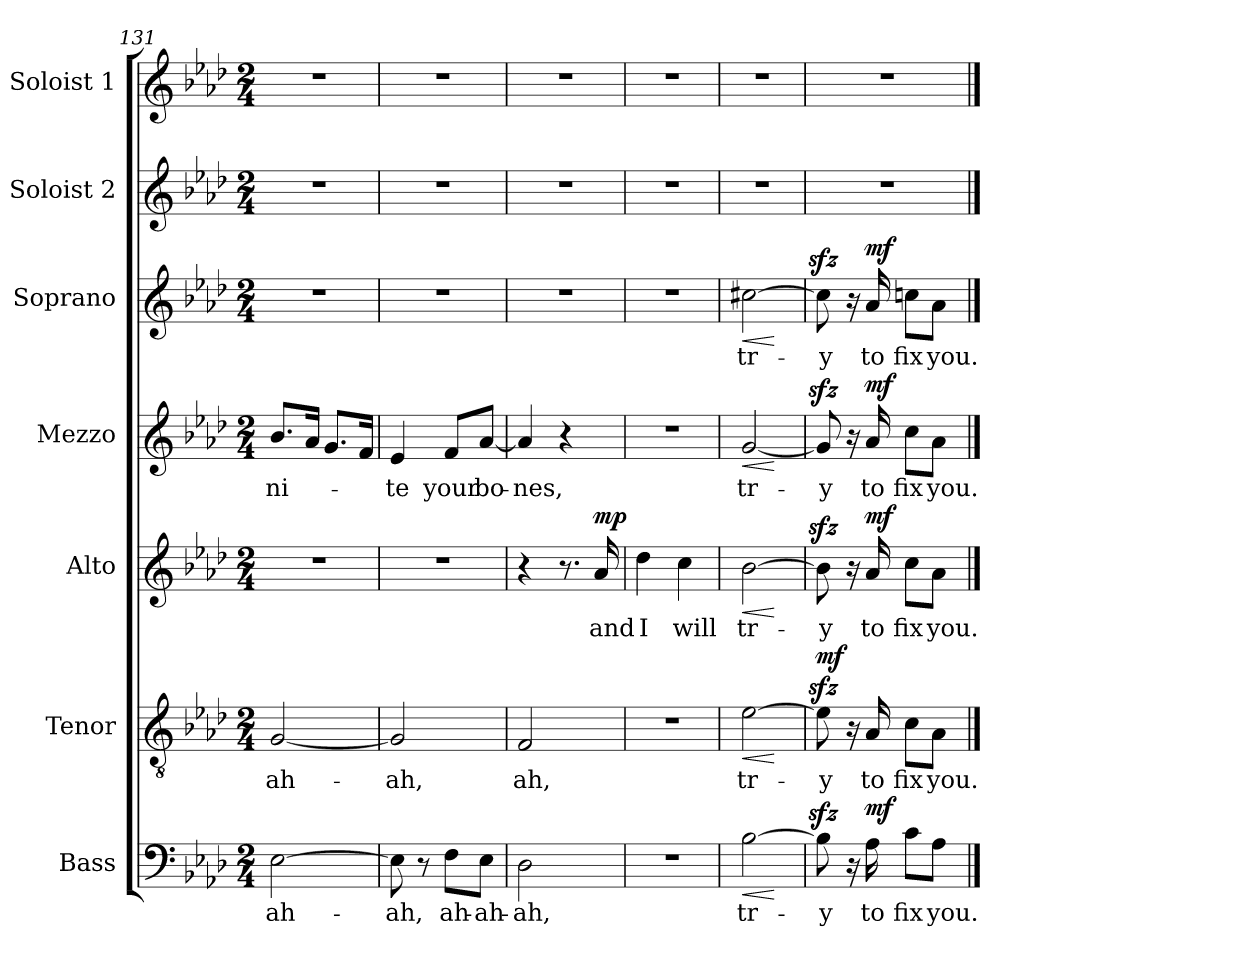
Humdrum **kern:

**kern	**text	**dynam	**kern	**text	**dynam	**kern	**text	**dynam	**kern	**text	**dynam	**kern	**text	**dynam	**kern	**kern
*part7	*part7	*part7	*part6	*part6	*part6	*part5	*part5	*part5	*part4	*part4	*part4	*part3	*part3	*part3	*part2	*part1
*staff7	*staff7	*staff7	*staff6	*staff6	*staff6	*staff5	*staff5	*staff5	*staff4	*staff4	*staff4	*staff3	*staff3	*staff3	*staff2	*staff1
*I"Bass	*	*	*I"Tenor	*	*	*I"Alto	*	*	*I"Mezzo	*	*	*I"Soprano	*	*	*I"Soloist 2	*I"Soloist 1
*I'B.	*	*	*I'T.	*	*	*I'A.	*	*	*	*	*	*I'S.	*	*	*I'Sol.	*I'Sol.
*clefF4	*	*	*clefGv2	*	*	*clefG2	*	*	*clefG2	*	*	*clefG2	*	*	*clefG2	*clefG2
*k[b-e-a-d-]	*	*	*k[b-e-a-d-]	*	*	*k[b-e-a-d-]	*	*	*k[b-e-a-d-]	*	*	*k[b-e-a-d-]	*	*	*k[b-e-a-d-]	*k[b-e-a-d-]
*M2/4	*	*	*M2/4	*	*	*M2/4	*	*	*M2/4	*	*	*M2/4	*	*	*M2/4	*M2/4
=131	=131	=131	=131	=131	=131	=131	=131	=131	=131	=131	=131	=131	=131	=131	=131	=131
!	!LO:LY:b	!	!	!LO:LY:b	!	!	!	!	!	!LO:LY:b	!	!	!	!	!	!
[2E-\	ah-	.	[2G/	ah-	.	2r	.	.	8.b-/L	-ni-	.	2r	.	.	2r	2r
.	.	.	.	.	.	.	.	.	16a-/Jk	.	.	.	.	.	.	.
.	.	.	.	.	.	.	.	.	8.g/L	.	.	.	.	.	.	.
.	.	.	.	.	.	.	.	.	16f/Jk	.	.	.	.	.	.	.
=132	=132	=132	=132	=132	=132	=132	=132	=132	=132	=132	=132	=132	=132	=132	=132	=132
!	!LO:LY:b	!	!	!LO:LY:b	!	!	!	!	!	!LO:LY:b	!	!	!	!	!	!
8E-\]	-ah,	.	2G/]	-ah,	.	2r	.	.	4e-/	-te	.	2r	.	.	2r	2r
8r	.	.	.	.	.	.	.	.	.	.	.	.	.	.	.	.
!	!LO:LY:b	!	!	!	!	!	!	!	!	!LO:LY:b	!	!	!	!	!	!
8F\L	ah-	.	.	.	.	.	.	.	8f/L	your	.	.	.	.	.	.
!	!LO:LY:b	!	!	!	!	!	!	!	!	!LO:LY:b	!	!	!	!	!	!
8E-\J	-ah-	.	.	.	.	.	.	.	[8a-/J	bo-	.	.	.	.	.	.
=133	=133	=133	=133	=133	=133	=133	=133	=133	=133	=133	=133	=133	=133	=133	=133	=133
!	!LO:LY:b	!	!	!LO:LY:b	!	!	!	!	!	!LO:LY:b	!	!	!	!	!	!
2D-\	-ah,	.	2F/	ah,	.	4r	.	.	4a-/]	-nes,	.	2r	.	.	2r	2r
.	.	.	.	.	.	8.r	.	.	4r	.	.	.	.	.	.	.
!	!	!	!	!	!	!	!LO:LY:b	!LO:DY:a	!	!	!	!	!	!	!	!
.	.	.	.	.	.	16a-/	and	mp	.	.	.	.	.	.	.	.
=134	=134	=134	=134	=134	=134	=134	=134	=134	=134	=134	=134	=134	=134	=134	=134	=134
!	!	!	!	!	!	!	!LO:LY:b	!	!	!	!	!	!	!	!	!
2r	.	.	2r	.	.	4dd-\	I	.	2r	.	.	2r	.	.	2r	2r
!	!	!	!	!	!	!	!LO:LY:b	!	!	!	!	!	!	!	!	!
.	.	.	.	.	.	4cc\	will	.	.	.	.	.	.	.	.	.
=135	=135	=135	=135	=135	=135	=135	=135	=135	=135	=135	=135	=135	=135	=135	=135	=135
!	!LO:LY:b	!LO:HP:b	!	!LO:LY:b	!LO:HP:b	!	!LO:LY:b	!LO:HP:b	!	!LO:LY:b	!LO:HP:b	!	!LO:LY:b	!LO:HP:b	!	!
[2B-\	tr-	<	[2e-\	tr-	<	[2b-\	tr-	<	[2g/	tr-	<	[2cc#X\	tr-	<	2r	2r
.	.	[	.	.	[	.	.	[	.	.	[	.	.	[	.	.
=136	=136	=136	=136	=136	=136	=136	=136	=136	=136	=136	=136	=136	=136	=136	=136	=136
!	!LO:LY:b	!	!	!LO:LY:b	!LO:DY:a	!	!LO:LY:b	!	!	!LO:LY:b	!	!	!LO:LY:b	!	!	!
8B-zz>\]	-y	.	8e-zz>\]	-y	mf	8b-zz>\]	-y	.	8gzz>/]	-y	.	8cc#zz>\]	-y	.	2r	2r
16r	.	.	16r	.	.	16r	.	.	16r	.	.	16r	.	.	.	.
!	!LO:LY:b	!LO:DY:a	!	!LO:LY:b	!	!	!LO:LY:b	!LO:DY:a	!	!LO:LY:b	!LO:DY:a	!	!LO:LY:b	!LO:DY:a	!	!
16A-\	to	mf	16A-/	to	.	16a-/	to	mf	16a-/	to	mf	16a-/	to	mf	.	.
!	!LO:LY:b	!	!	!LO:LY:b	!	!	!LO:LY:b	!	!	!LO:LY:b	!	!	!LO:LY:b	!	!	!
8c\L	fix	.	8c\L	fix	.	8cc\L	fix	.	8cc\L	fix	.	8ccn\L	fix	.	.	.
!	!LO:LY:b	!	!	!LO:LY:b	!	!	!LO:LY:b	!	!	!LO:LY:b	!	!	!LO:LY:b	!	!	!
8A-\J	you.	.	8A-\J	you.	.	8a-\J	you.	.	8a-\J	you.	.	8a-\J	you.	.	.	.
==	==	==	==	==	==	==	==	==	==	==	==	==	==	==	==	==
*-	*-	*-	*-	*-	*-	*-	*-	*-	*-	*-	*-	*-	*-	*-	*-	*-
